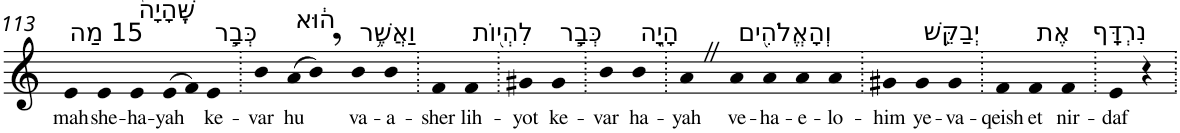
**kern	**text
*part1	*part1
*staff1	*staff1
*I"Piano	*
*I'Pno	*
!!LO:PB:g=z
*clefG2	*
*k[]	*
=113	=113
!LO:TX:a:t=15 מַה	!
!	!LO:LY:b
4e	mah
!LO:TX:a:t=שֶּֽׁהָיָה֙	!
!	!LO:LY:b
4e	she-
!	!LO:LY:b
4e	-ha-
!	!LO:LY:b
(>8e	-yah
8f)	.
!LO:TX:a:t=כְּבָ֣ר	!
!	!LO:LY:b
4e	ke-
=114.	=114.
!	!LO:LY:b
4b	-var
!LO:TX:a:t=ה֔וּא	!
!	!LO:LY:b
(>8a	hu
8b,)	.
!LO:TX:a:t=וַאֲשֶׁ֥ר	!
!	!LO:LY:b
4b	va-
!	!LO:LY:b
4b	-a-
=115.	=115.
!	!LO:LY:b
4f	-sher
!LO:TX:a:t=לִהְי֖וֹת	!
!	!LO:LY:b
4f	lih-
=116.	=116.
!	!LO:LY:b
4g#X	-yot
!LO:TX:a:t=כְּבָ֣ר	!
!	!LO:LY:b
4g#	ke-
=117.	=117.
!	!LO:LY:b
4b	-var
!LO:TX:a:t=הָיָ֑ה	!
!	!LO:LY:b
4b	ha-
=118.	=118.
!	!LO:LY:b
4aZ	-yah
!LO:TX:a:t=וְהָאֱלֹהִ֖ים	!
!	!LO:LY:b
4a	ve-
!	!LO:LY:b
4a	-ha-
!	!LO:LY:b
4a	-e-
!	!LO:LY:b
4a	-lo-
=119.	=119.
!	!LO:LY:b
4g#X	-him
!LO:TX:a:t=יְבַקֵּ֥שׁ	!
!	!LO:LY:b
4g#	ye-
!	!LO:LY:b
4g#	-va-
=120.	=120.
!	!LO:LY:b
4f	-qeish
!LO:TX:a:t=אֶת	!
!	!LO:LY:b
4f	et
!LO:TX:a:t=נִרְדָּֽף	!
!	!LO:LY:b
4f	nir-
=121.	=121.
!	!LO:LY:b
4e	-daf
4r	.
=.	=.
*-	*-
